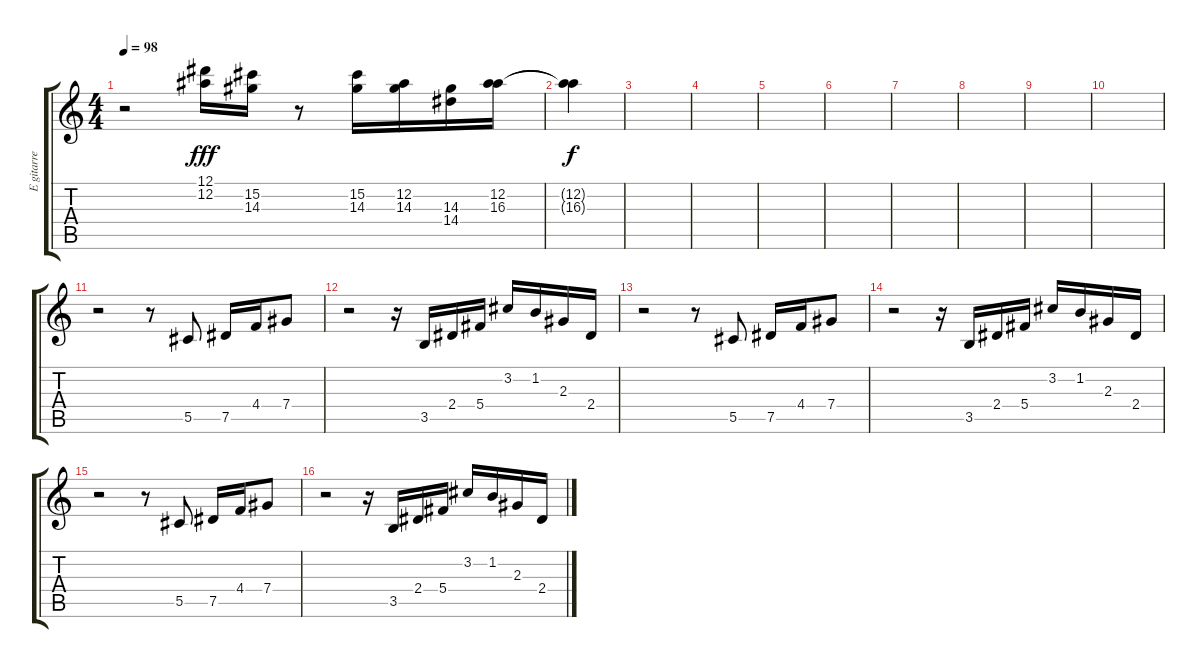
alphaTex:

\track ("E gitarre solo" "E gitarre ") {instrument distortionguitar bank 255}
\staff {score tabs}
\tuning (Eb4 Bb3 Gb3 Db3 Ab2 Eb2) {hide}
\ts (4 4)
\tempo 98
\clef g2
\ks c
r.2{dy mf} (12.1 12.2).16{dy fff} (15.2 14.3).16 r.8 (15.2 14.3).16 (12.2 14.3).16 (14.3 14.4).16 (12.2 16.3).16 |
(12.2{t} 16.3{t}).4{dy f} |
|
|
|
|
|
|
|
|
r.2 r.8 5.5.8 7.5.16 4.4.16 7.4.8 |
r.2 r.16 3.5.16 2.4.16 5.4.16 3.2.16 1.2.16 2.3.16 2.4.16 |
r.2 r.8 5.5.8 7.5.16 4.4.16 7.4.8 |
r.2 r.16 3.5.16 2.4.16 5.4.16 3.2.16 1.2.16 2.3.16 2.4.16 |
r.2 r.8 5.5.8 7.5.16 4.4.16 7.4.8 |
r.2 r.16 3.5.16 2.4.16 5.4.16 3.2.16 1.2.16 2.3.16 2.4.16
